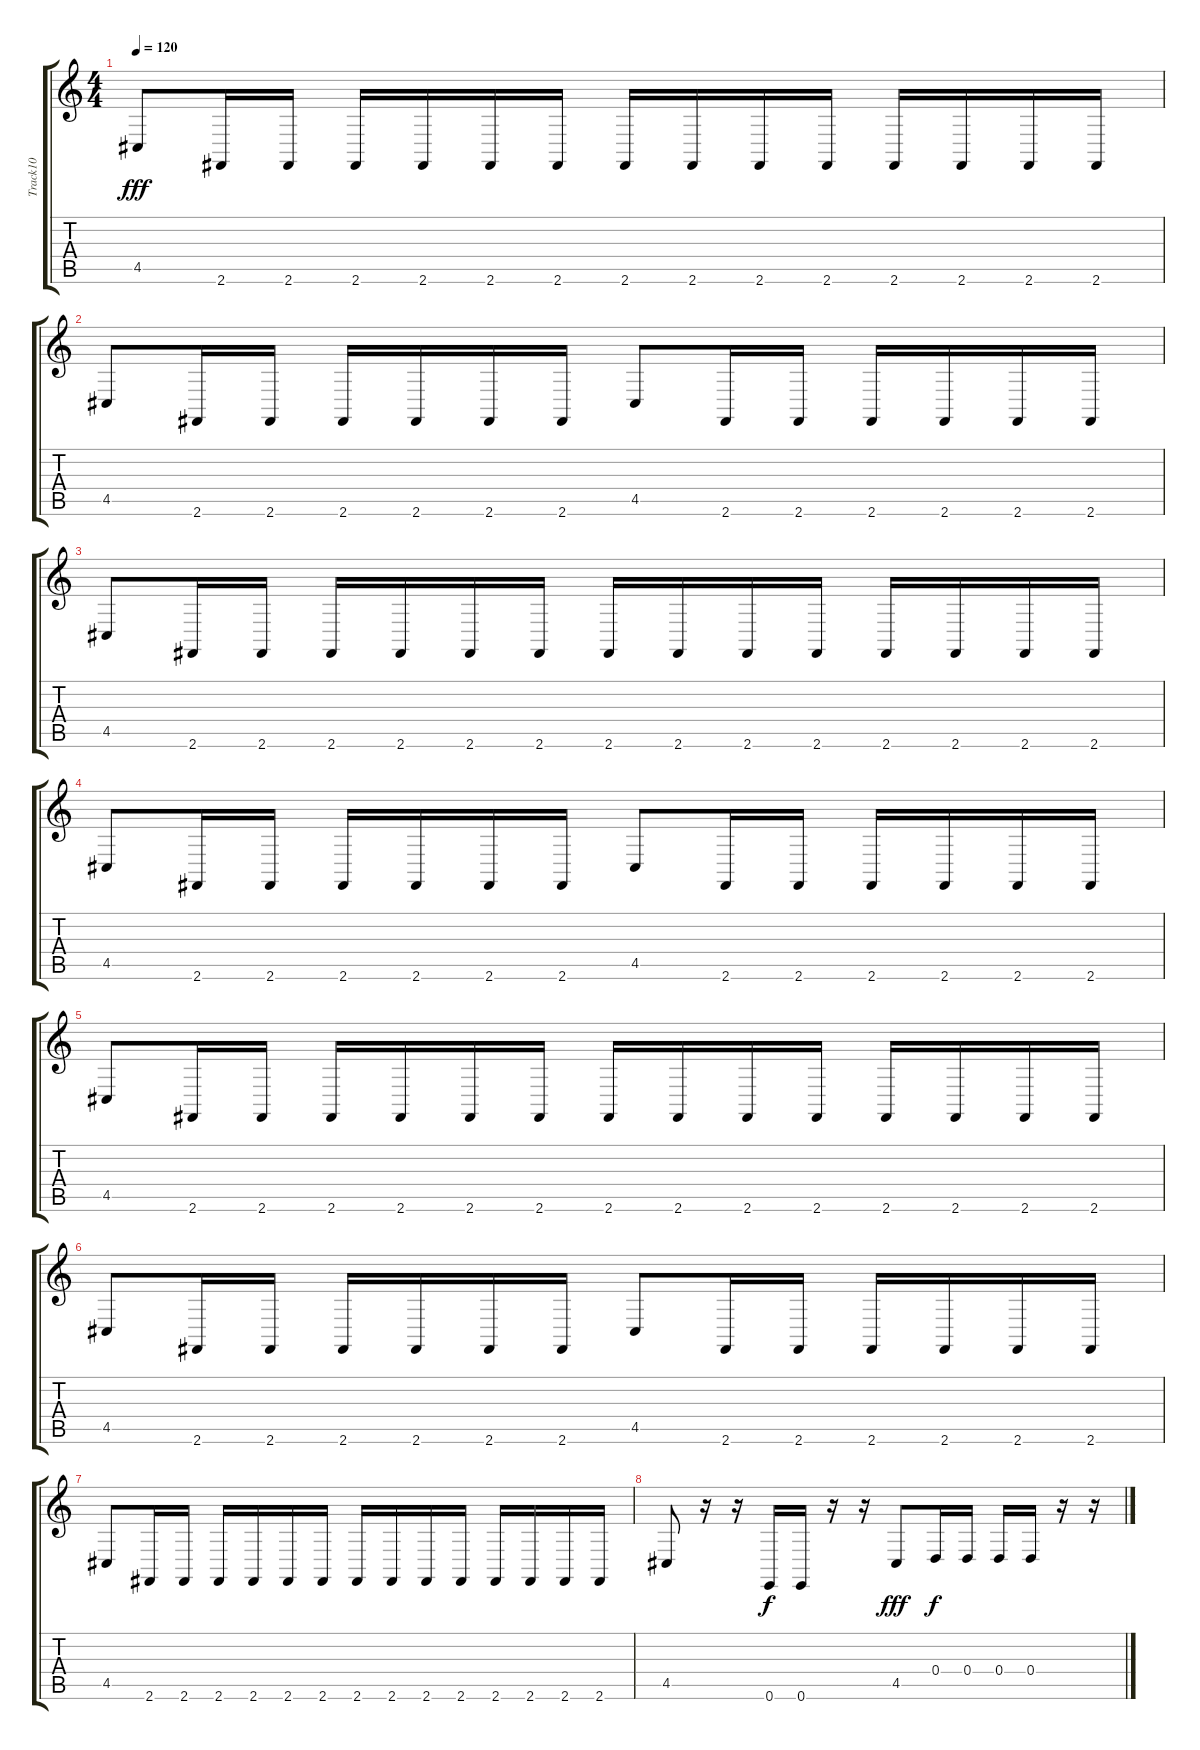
\track ("Track10" "Track10") {instrument drawbarorgan}
\staff {score tabs}
\tuning (E4 B3 G3 D3 A2 E2) {hide}
\ts (4 4)
\tempo 120
\clef g2
\ks c
4.5.8{dy fff instrument drawbarorgan} 2.6.16 2.6.16 2.6.16 2.6.16 2.6.16 2.6.16 2.6.16 2.6.16 2.6.16 2.6.16 2.6.16 2.6.16 2.6.16 2.6.16 |
4.5.8 2.6.16 2.6.16 2.6.16 2.6.16 2.6.16 2.6.16 4.5.8 2.6.16 2.6.16 2.6.16 2.6.16 2.6.16 2.6.16 |
4.5.8 2.6.16 2.6.16 2.6.16 2.6.16 2.6.16 2.6.16 2.6.16 2.6.16 2.6.16 2.6.16 2.6.16 2.6.16 2.6.16 2.6.16 |
4.5.8 2.6.16 2.6.16 2.6.16 2.6.16 2.6.16 2.6.16 4.5.8 2.6.16 2.6.16 2.6.16 2.6.16 2.6.16 2.6.16 |
4.5.8 2.6.16 2.6.16 2.6.16 2.6.16 2.6.16 2.6.16 2.6.16 2.6.16 2.6.16 2.6.16 2.6.16 2.6.16 2.6.16 2.6.16 |
4.5.8 2.6.16 2.6.16 2.6.16 2.6.16 2.6.16 2.6.16 4.5.8 2.6.16 2.6.16 2.6.16 2.6.16 2.6.16 2.6.16 |
4.5.8 2.6.16 2.6.16 2.6.16 2.6.16 2.6.16 2.6.16 2.6.16 2.6.16 2.6.16 2.6.16 2.6.16 2.6.16 2.6.16 2.6.16 |
4.5.8 r.16 r.16 0.6.16{dy f} 0.6.16 r.16 r.16 4.5.8{dy fff} 0.4.16{dy f} 0.4.16 0.4.16 0.4.16 r.16 r.16
